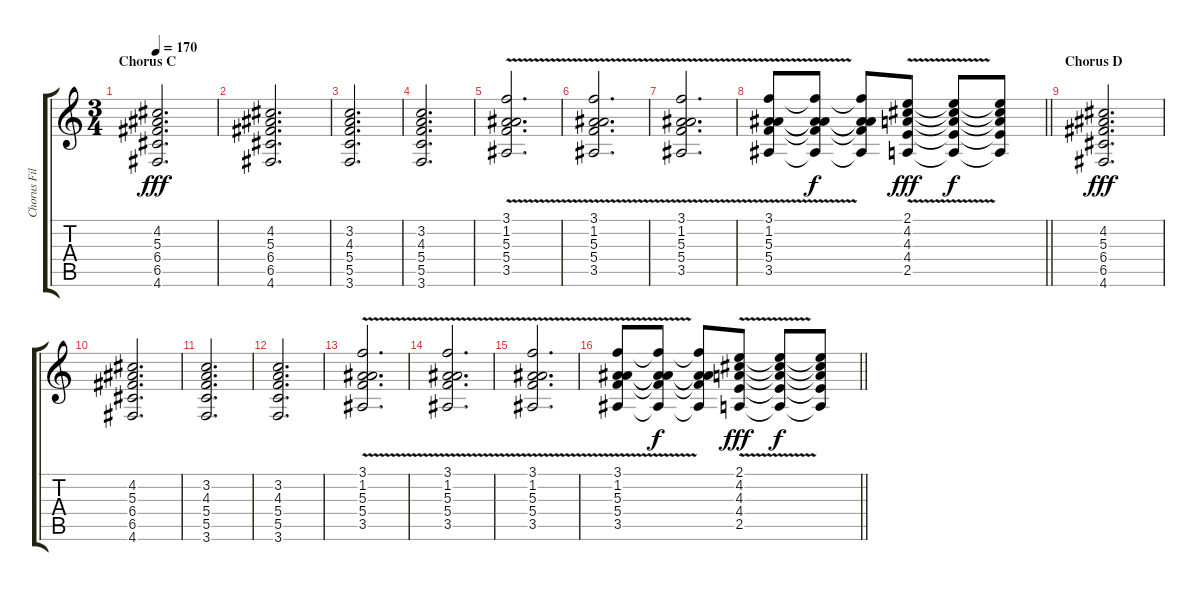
\track ("Chorus Filler" "Chorus Fil") {instrument overdrivenguitar}
\staff {score tabs}
\tuning (D4 A3 F3 C3 G2 D2) {hide}
\ts (3 4)
\section ("" "Chorus C")
\tempo 170
\clef g2
\ks c
(4.2 5.3 6.4 6.5 4.6).2{d dy fff} |
(4.2 5.3 6.4 6.5 4.6).2{d} |
(3.2 4.3 5.4 5.5 3.6).2{d} |
(3.2 4.3 5.4 5.5 3.6).2{d} |
(3.1{v} 1.2 5.3 5.4 3.5).2{d} |
(3.1{v} 1.2 5.3 5.4 3.5).2{d} |
(3.1{v} 1.2 5.3 5.4 3.5).2{d} |
\barLineRight lightlight
(3.1{v} 1.2 5.3 5.4 3.5).8 (3.1{t} 1.2{t} 5.3{t} 5.4{t} 3.5{t}).8{dy f} (3.1{t} 1.2{t} 5.3{t} 5.4{t} 3.5{t}).8 (2.1{v} 4.2 4.3 4.4 2.5).8{dy fff} (2.1{t} 4.2{t} 4.3{t} 4.4{t} 2.5{t}).8{dy f} (2.1{t} 4.2{t} 4.3{t} 4.4{t} 2.5{t}).8 |
\section ("" "Chorus D")
(4.2 5.3 6.4 6.5 4.6).2{d dy fff} |
(4.2 5.3 6.4 6.5 4.6).2{d} |
(3.2 4.3 5.4 5.5 3.6).2{d} |
(3.2 4.3 5.4 5.5 3.6).2{d} |
(3.1{v} 1.2 5.3 5.4 3.5).2{d} |
(3.1{v} 1.2 5.3 5.4 3.5).2{d} |
(3.1{v} 1.2 5.3 5.4 3.5).2{d} |
\barLineRight lightlight
(3.1{v} 1.2 5.3 5.4 3.5).8 (3.1{t} 1.2{t} 5.3{t} 5.4{t} 3.5{t}).8{dy f} (3.1{t} 1.2{t} 5.3{t} 5.4{t} 3.5{t}).8 (2.1{v} 4.2 4.3 4.4 2.5).8{dy fff} (2.1{t} 4.2{t} 4.3{t} 4.4{t} 2.5{t}).8{dy f} (2.1{t} 4.2{t} 4.3{t} 4.4{t} 2.5{t}).8
